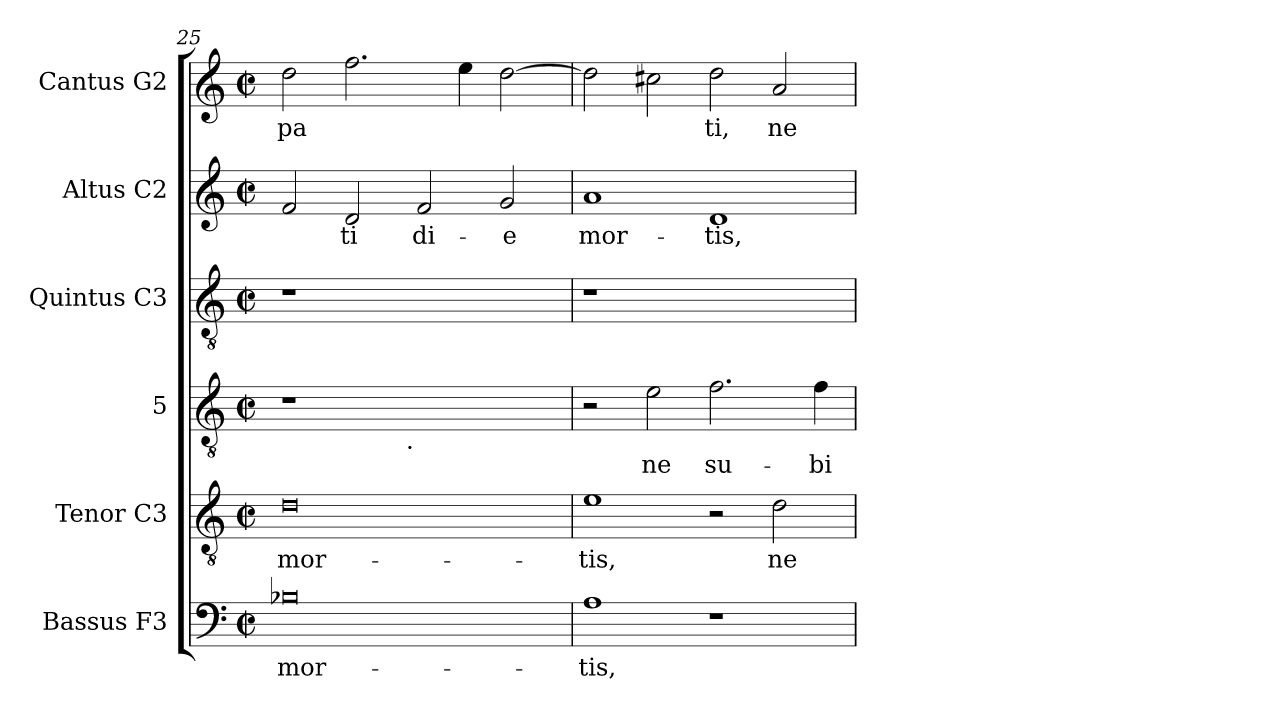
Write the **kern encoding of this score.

**kern	**text	**kern	**text	**kern	**text	**kern	**kern	**text	**kern	**text
*part6	*part6	*part5	*part5	*part4	*part4	*part3	*part2	*part2	*part1	*part1
*staff6	*staff6	*staff5	*staff5	*staff4	*staff4	*staff3	*staff2	*staff2	*staff1	*staff1
*I"Bassus  F3	*	*I"Tenor  C3	*	*I"5	*	*I"Quintus  C3	*I"Altus  C2	*	*I"Cantus  G2	*
*I'B	*	*I'T	*	*	*	*	*I'A	*	*I'C	*
*clefF4	*	*clefGv2	*	*clefGv2	*	*clefGv2	*clefG2	*	*clefG2	*
*k[]	*	*k[]	*	*k[]	*	*k[]	*k[]	*	*k[]	*
*C:	*	*C:	*	*C:	*	*C:	*C:	*	*C:	*
*M2/2	*	*M2/2	*	*M2/2	*	*M2/2	*M2/2	*	*M2/2	*
*met(c|)	*	*met(c|)	*	*met(c|)	*	*met(c|)	*met(c|)	*	*met(c|)	*
=25	=25	=25	=25	=25	=25	=25	=25	=25	=25	=25
!	!LO:LY:b:cj	!	!LO:LY:b:cj	!	!	!	!	!LO:LY:b:cj	!	!LO:LY:b:cj
*	*	*	*	*^	*	*	*	*	*	*
0B-X	mor-	0d	mor-	1r	2ryy	.	1r	2f/	--	2dd\	-pa-
!	!	!	!	!	!	!	!	!	!LO:LY:b:cj	!	!LO:LY:b:cj
.	.	.	.	.	4...ryy	.	.	2d/	-ti	2.ff\	--
!	!	!	!	!	!LO:TX:b:t=.	!	!	!	!	!	!
.	.	.	.	.	1ryy	.	.	.	.	.	.
!	!	!	!	!	!	!	!	!	!LO:LY:b:cj	!	!
.	.	.	.	1ryy	.	.	1ryy	2f/	di-	.	.
!	!	!	!	!	!	!	!	!	!	!	!LO:LY:b:cj
.	.	.	.	.	.	.	.	.	.	4ee\	--
!	!	!	!	!	!	!	!	!	!LO:LY:b:cj	!	!LO:LY:b:cj
.	.	.	.	.	.	.	.	2g/	-e	[>2dd\	--
.	.	.	.	.	32ryy	.	.	.	.	.	.
=26	=26	=26	=26	=26	=26	=26	=26	=26	=26	=26	=26
!	!LO:LY:b:cj	!	!LO:LY:b:cj	!	!	!	!	!	!LO:LY:b:cj	!	!LO:LY:b:cj
*	*	*	*	*v	*v	*	*	*	*	*	*
1A	-tis,	1e	-tis,	2r	.	1r	1a	mor-	2dd\]	--
!	!	!	!	!	!LO:LY:b:cj	!	!	!	!	!LO:LY:b:cj
.	.	.	.	2e\	ne	.	.	.	2cc#X\	--
!	!	!	!	!	!LO:LY:b:cj	!	!	!LO:LY:b:cj	!	!LO:LY:b:cj
1r	.	2r	.	2.f\	su-	1ryy	1d	-tis,	2dd\	-ti,
!	!	!	!LO:LY:b:cj	!	!	!	!	!	!	!LO:LY:b:cj
.	.	2d\	ne	.	.	.	.	.	2a/	ne
!	!	!	!	!	!LO:LY:b:cj	!	!	!	!	!
.	.	.	.	4f\	-bi-	.	.	.	.	.
=	=	=	=	=	=	=	=	=	=	=
*-	*-	*-	*-	*-	*-	*-	*-	*-	*-	*-
